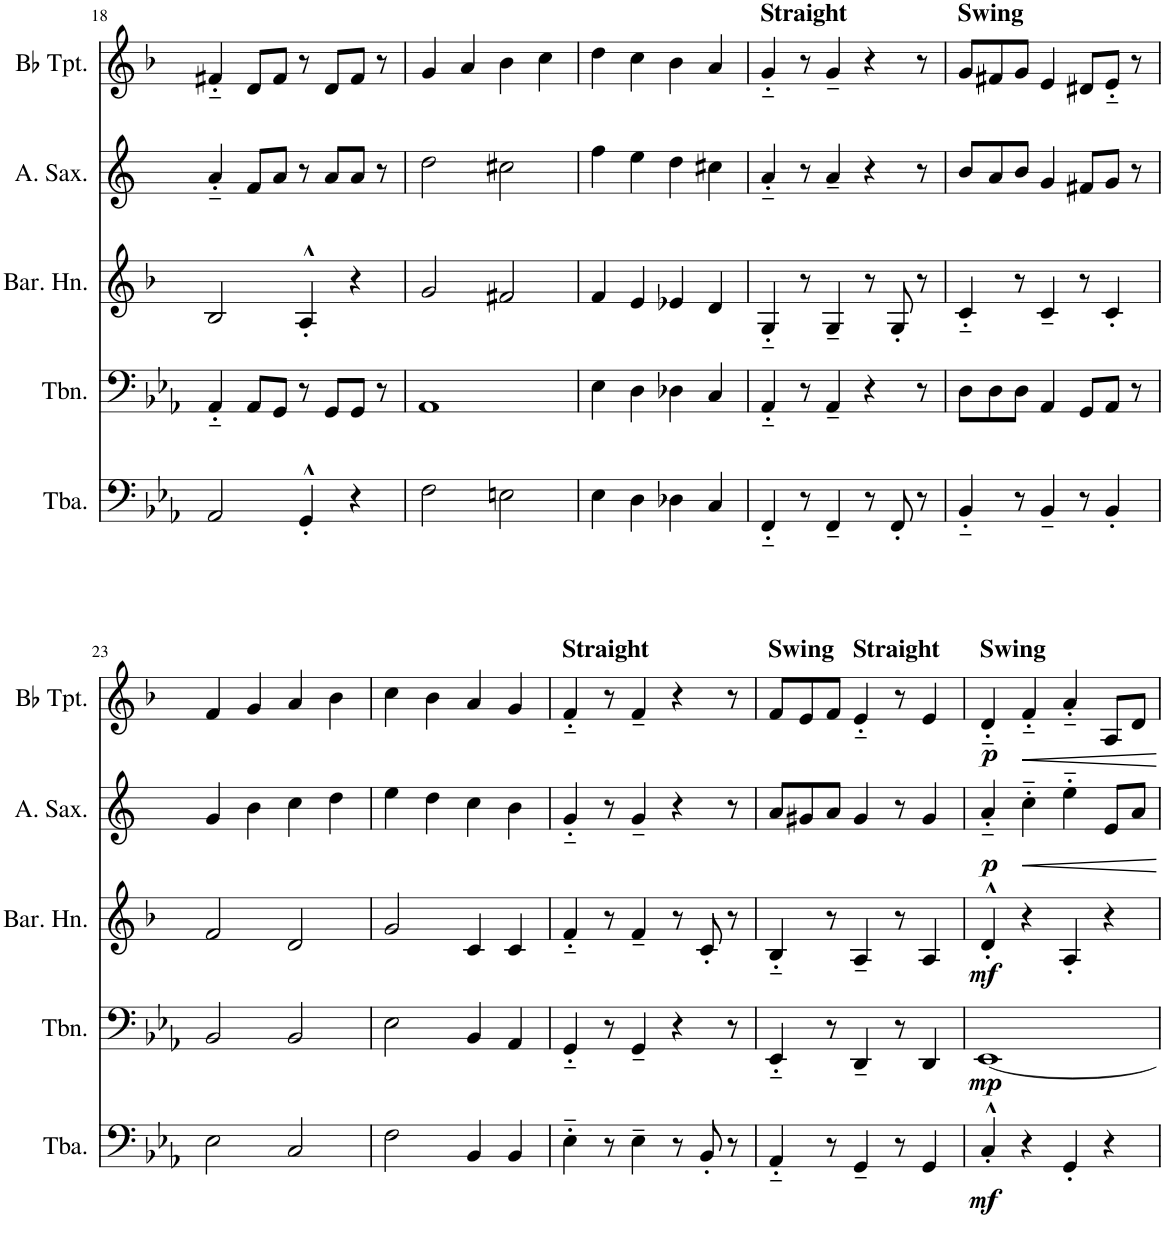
**kern	**dynam	**kern	**dynam	**kern	**dynam	**kern	**dynam	**kern	**dynam
*part5	*part5	*part4	*part4	*part3	*part3	*part2	*part2	*part1	*part1
*staff5	*staff5	*staff4	*staff4	*staff3	*staff3	*staff2	*staff2	*staff1	*staff1
*I"Tuba	*	*I"Trombone	*	*I"Baritone Horn	*	*I"Alto Saxophone	*	*I"Bb Trumpet	*
*I'Tba.	*	*I'Tbn.	*	*I'Bar. Hn.	*	*I'A. Sax.	*	*I'Bb Tpt.	*
!!LO:PB:g=z
*clefF4	*	*clefF4	*	*clefG2	*	*clefG2	*	*clefG2	*
*	*	*	*	*Trd8c14	*	*Trd5c9	*	*Trd1c2	*
*k[b-e-a-]	*	*k[b-e-a-]	*	*k[b-]	*	*k[]	*	*k[b-]	*
*M4/4	*	*M4/4	*	*M4/4	*	*M4/4	*	*M4/4	*
=18	=18	=18	=18	=18	=18	=18	=18	=18	=18
2AA-/	.	4AA-'~/	.	2B-/	.	4a'~/	.	4f#X'~/	.
.	.	8AA-/L	.	.	.	8f/L	.	8d/L	.
.	.	8GG/J	.	.	.	8a/J	.	8f#/J	.
4GG'^^/	.	8r	.	4A'^^/	.	8r	.	8r	.
.	.	8GG/L	.	.	.	8a/L	.	8d/L	.
4r	.	8GG/J	.	4r	.	8a/J	.	8f#/J	.
.	.	8r	.	.	.	8r	.	8r	.
=19	=19	=19	=19	=19	=19	=19	=19	=19	=19
2F\	.	1AA-	.	2g/	.	2dd\	.	4g/	.
.	.	.	.	.	.	.	.	4a/	.
2En\	.	.	.	2f#X/	.	2cc#X\	.	4b-\	.
.	.	.	.	.	.	.	.	4cc\	.
=20	=20	=20	=20	=20	=20	=20	=20	=20	=20
4E-\	.	4E-\	.	4f/	.	4ff\	.	4dd\	.
4D\	.	4D\	.	4e/	.	4ee\	.	4cc\	.
4D-X\	.	4D-X\	.	4e-X/	.	4dd\	.	4b-\	.
4C/	.	4C/	.	4d/	.	4cc#X\	.	4a/	.
=21	=21	=21	=21	=21	=21	=21	=21	=21	=21
!	!	!	!	!	!	!	!	!LO:TX:a:B:t=Straight	!
4FF'~/	.	4AA-'~/	.	4G'~/	.	4a'~/	.	4g'~/	.
8r	.	8r	.	8r	.	8r	.	8r	.
4FF~/	.	4AA-~/	.	4G~/	.	4a~/	.	4g~/	.
8r	.	4r	.	8r	.	4r	.	4r	.
8FF'/	.	.	.	8G'/	.	.	.	.	.
8r	.	8r	.	8r	.	8r	.	8r	.
=22	=22	=22	=22	=22	=22	=22	=22	=22	=22
!	!	!	!	!	!	!	!	!LO:TX:a:B:t=Swing	!
4BB-'~/	.	8D\L	.	4c'~/	.	8b/L	.	8g/L	.
.	.	8D\	.	.	.	8a/	.	8f#X/	.
8r	.	8D\J	.	8r	.	8b/J	.	8g/J	.
4BB-~/	.	4AA-/	.	4c~/	.	4g/	.	4e/	.
8r	.	8GG/L	.	8r	.	8f#X/L	.	8d#X/L	.
4BB-'/	.	8AA-/J	.	4c'/	.	8g/J	.	8e'~/J	.
.	.	8r	.	.	.	8r	.	8r	.
!!LO:LB:g=z
=23	=23	=23	=23	=23	=23	=23	=23	=23	=23
2E-\	.	2BB-/	.	2f/	.	4g/	.	4f/	.
.	.	.	.	.	.	4b\	.	4g/	.
2C/	.	2BB-/	.	2d/	.	4cc\	.	4a/	.
.	.	.	.	.	.	4dd\	.	4b-\	.
=24	=24	=24	=24	=24	=24	=24	=24	=24	=24
2F\	.	2E-\	.	2g/	.	4ee\	.	4cc\	.
.	.	.	.	.	.	4dd\	.	4b-\	.
4BB-/	.	4BB-/	.	4c/	.	4cc\	.	4a/	.
4BB-/	.	4AA-/	.	4c/	.	4b\	.	4g/	.
=25	=25	=25	=25	=25	=25	=25	=25	=25	=25
!	!	!	!	!	!	!	!	!LO:TX:a:B:t=Straight	!
4E-'~\	.	4GG'~/	.	4f'~/	.	4g'~/	.	4f'~/	.
8r	.	8r	.	8r	.	8r	.	8r	.
4E-~\	.	4GG~/	.	4f~/	.	4g~/	.	4f~/	.
8r	.	4r	.	8r	.	4r	.	4r	.
8BB-'/	.	.	.	8c'/	.	.	.	.	.
8r	.	8r	.	8r	.	8r	.	8r	.
=26	=26	=26	=26	=26	=26	=26	=26	=26	=26
!	!	!	!	!	!	!	!	!LO:TX:a:B:t=Swing	!
4AA-'~/	.	4EE-'~/	.	4B-'~/	.	8a/L	.	8f/L	.
.	.	.	.	.	.	8g#X/	.	8e/	.
8r	.	8r	.	8r	.	8a/J	.	8f/J	.
!	!	!	!	!	!	!	!	!LO:TX:a:B:t=Straight	!
4GG~/	.	4DD~/	.	4A~/	.	4g#/	.	4e'~/	.
8r	.	8r	.	8r	.	8r	.	8r	.
4GG/	.	4DD/	.	4A/	.	4g#/	.	4e/	.
=27	=27	=27	=27	=27	=27	=27	=27	=27	=27
!	!	!	!	!	!	!	!	!LO:TX:a:B:t=Swing	!
!	!LO:DY:b	!	!LO:DY:b	!	!LO:DY:b	!	!LO:DY:b	!	!LO:DY:b
4C'^^/	mf	[1EE-	mp	4d'^^/	mf	4a'~/	p	4d'~/	p
4r	.	.	.	4r	.	4cc'~\	.	4f'~/	.
4GG'/	.	.	.	4A'/	.	4ee'~\	.	4a'~/	.
4r	.	.	.	4r	.	8e/L	.	8A/L	.
.	.	.	.	.	.	8a/J	.	8d/J	.
=	=	=	=	=	=	=	=	=	=
*-	*-	*-	*-	*-	*-	*-	*-	*-	*-
